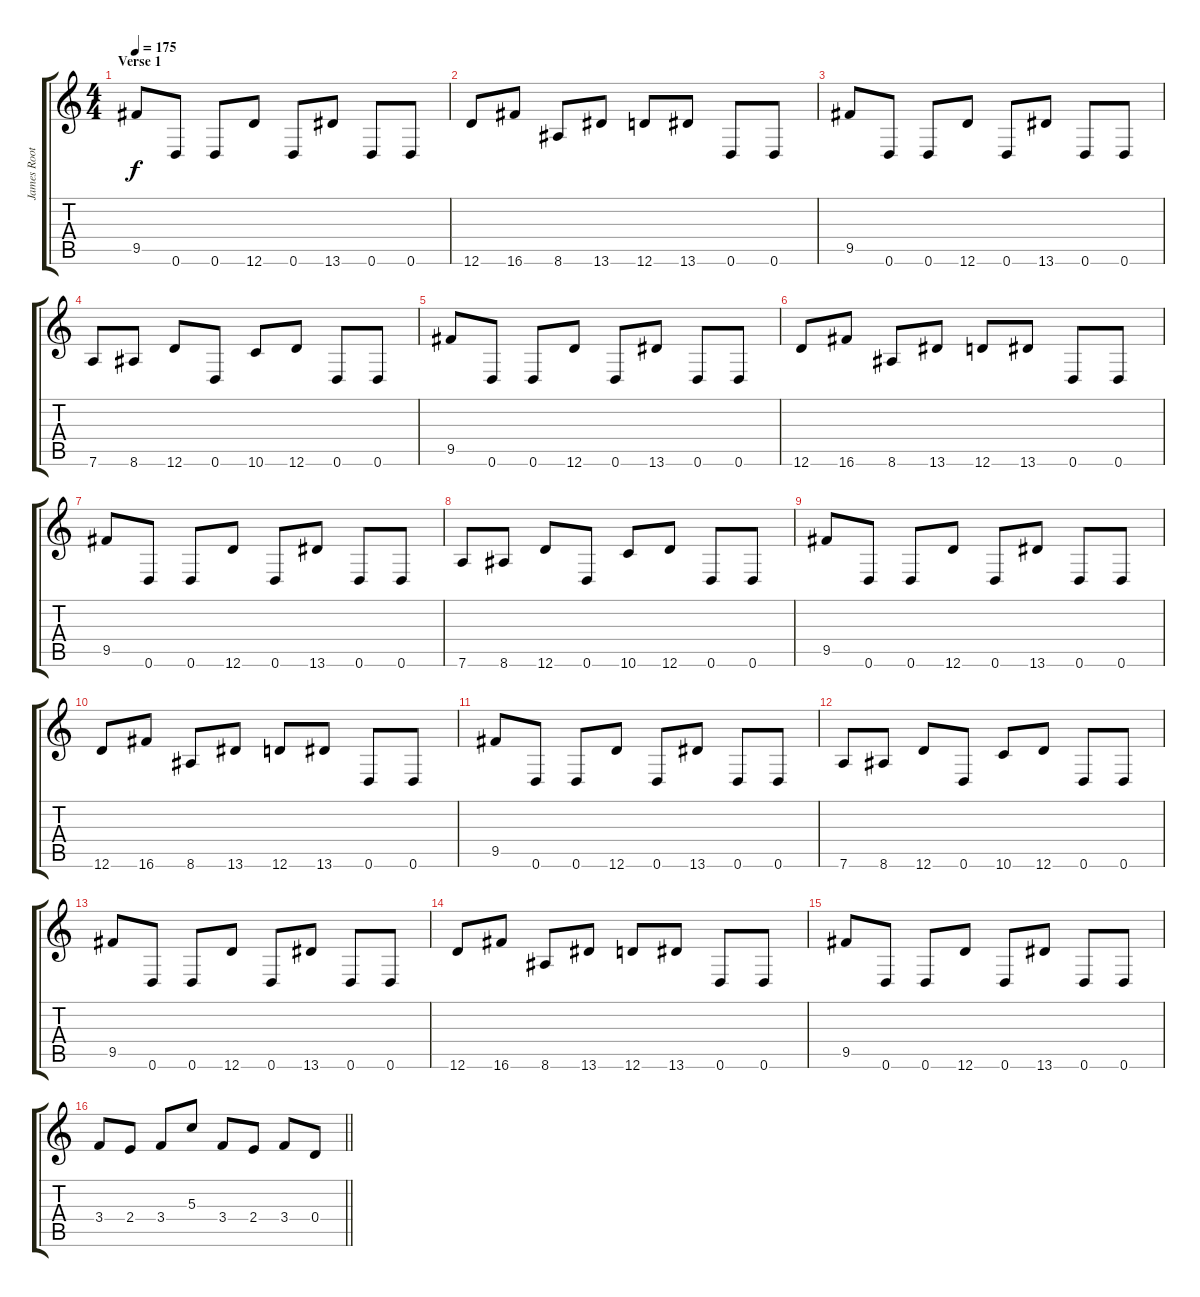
\track ("James Root" "James Root") {instrument distortionguitar}
\staff {score tabs}
\tuning (E4 B3 G3 D3 A2 D2) {hide}
\ts (4 4)
\section ("" "Verse 1")
\tempo 175
\clef g2
\ks c
9.5.8{dy f} 0.6.8 0.6.8 12.6.8 0.6.8 13.6.8 0.6.8 0.6.8 |
12.6.8 16.6.8 8.6.8 13.6.8 12.6.8 13.6.8 0.6.8 0.6.8 |
9.5.8 0.6.8 0.6.8 12.6.8 0.6.8 13.6.8 0.6.8 0.6.8 |
7.6.8 8.6.8 12.6.8 0.6.8 10.6.8 12.6.8 0.6.8 0.6.8 |
9.5.8 0.6.8 0.6.8 12.6.8 0.6.8 13.6.8 0.6.8 0.6.8 |
12.6.8 16.6.8 8.6.8 13.6.8 12.6.8 13.6.8 0.6.8 0.6.8 |
9.5.8 0.6.8 0.6.8 12.6.8 0.6.8 13.6.8 0.6.8 0.6.8 |
7.6.8 8.6.8 12.6.8 0.6.8 10.6.8 12.6.8 0.6.8 0.6.8 |
9.5.8 0.6.8 0.6.8 12.6.8 0.6.8 13.6.8 0.6.8 0.6.8 |
12.6.8 16.6.8 8.6.8 13.6.8 12.6.8 13.6.8 0.6.8 0.6.8 |
9.5.8 0.6.8 0.6.8 12.6.8 0.6.8 13.6.8 0.6.8 0.6.8 |
7.6.8 8.6.8 12.6.8 0.6.8 10.6.8 12.6.8 0.6.8 0.6.8 |
9.5.8 0.6.8 0.6.8 12.6.8 0.6.8 13.6.8 0.6.8 0.6.8 |
12.6.8 16.6.8 8.6.8 13.6.8 12.6.8 13.6.8 0.6.8 0.6.8 |
9.5.8 0.6.8 0.6.8 12.6.8 0.6.8 13.6.8 0.6.8 0.6.8 |
\barLineRight lightlight
3.4.8 2.4.8 3.4.8 5.3.8 3.4.8 2.4.8 3.4.8 0.4.8
